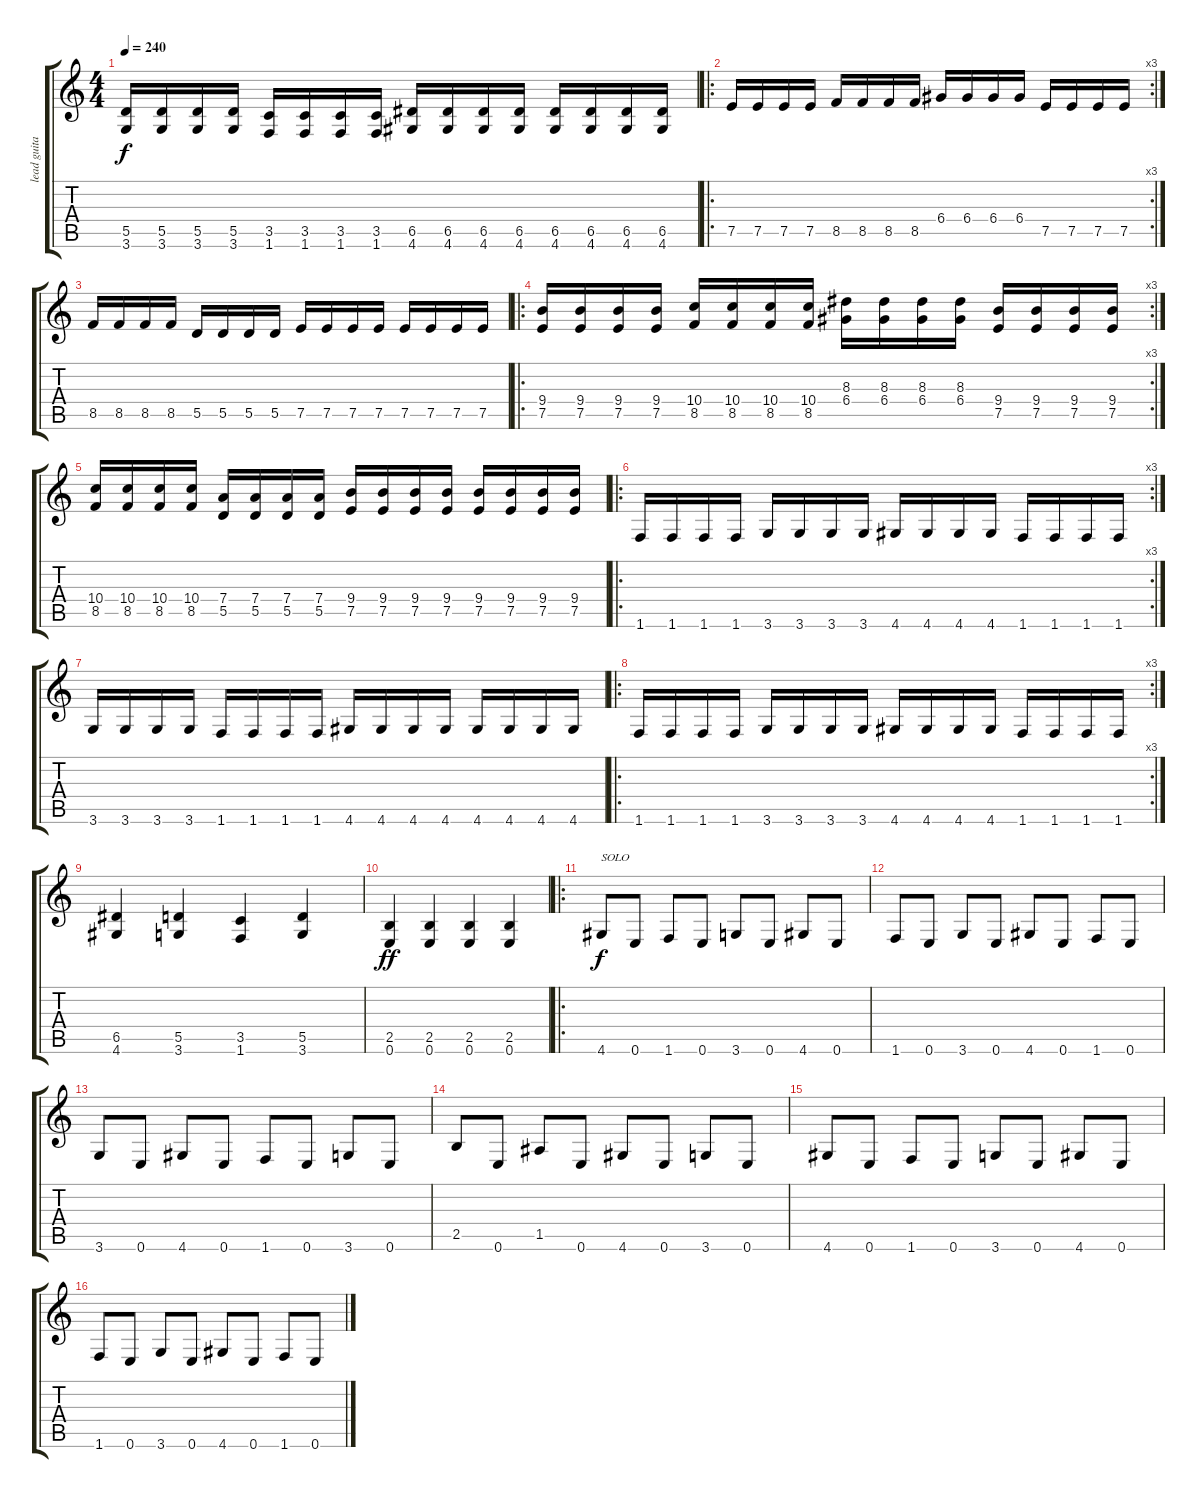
\track ("lead guitar " "lead guita") {instrument distortionguitar}
\staff {score tabs}
\tuning (E4 B3 G3 D3 A2 E2) {hide}
\ts (4 4)
\tempo 240
\clef g2
\ks c
(5.5 3.6).16{dy f} (5.5 3.6).16 (5.5 3.6).16 (5.5 3.6).16 (3.5 1.6).16 (3.5 1.6).16 (3.5 1.6).16 (3.5 1.6).16 (6.5 4.6).16 (6.5 4.6).16 (6.5 4.6).16 (6.5 4.6).16 (6.5 4.6).16 (6.5 4.6).16 (6.5 4.6).16 (6.5 4.6).16 |
\ro
\rc 3
7.5.16 7.5.16 7.5.16 7.5.16 8.5.16 8.5.16 8.5.16 8.5.16 6.4.16 6.4.16 6.4.16 6.4.16 7.5.16 7.5.16 7.5.16 7.5.16 |
8.5.16 8.5.16 8.5.16 8.5.16 5.5.16 5.5.16 5.5.16 5.5.16 7.5.16 7.5.16 7.5.16 7.5.16 7.5.16 7.5.16 7.5.16 7.5.16 |
\ro
\rc 3
(9.4 7.5).16 (9.4 7.5).16 (9.4 7.5).16 (9.4 7.5).16 (10.4 8.5).16 (10.4 8.5).16 (10.4 8.5).16 (10.4 8.5).16 (8.3 6.4).16 (8.3 6.4).16 (8.3 6.4).16 (8.3 6.4).16 (9.4 7.5).16 (9.4 7.5).16 (9.4 7.5).16 (9.4 7.5).16 |
(10.4 8.5).16 (10.4 8.5).16 (10.4 8.5).16 (10.4 8.5).16 (7.4 5.5).16 (7.4 5.5).16 (7.4 5.5).16 (7.4 5.5).16 (9.4 7.5).16 (9.4 7.5).16 (9.4 7.5).16 (9.4 7.5).16 (9.4 7.5).16 (9.4 7.5).16 (9.4 7.5).16 (9.4 7.5).16 |
\ro
\rc 3
1.6.16 1.6.16 1.6.16 1.6.16 3.6.16 3.6.16 3.6.16 3.6.16 4.6.16 4.6.16 4.6.16 4.6.16 1.6.16 1.6.16 1.6.16 1.6.16 |
3.6.16 3.6.16 3.6.16 3.6.16 1.6.16 1.6.16 1.6.16 1.6.16 4.6.16 4.6.16 4.6.16 4.6.16 4.6.16 4.6.16 4.6.16 4.6.16 |
\ro
\rc 3
1.6.16 1.6.16 1.6.16 1.6.16 3.6.16 3.6.16 3.6.16 3.6.16 4.6.16 4.6.16 4.6.16 4.6.16 1.6.16 1.6.16 1.6.16 1.6.16 |
(6.5 4.6).4 (5.5 3.6).4 (3.5 1.6).4 (5.5 3.6).4 |
(2.5 0.6).4{dy ff} (2.5 0.6).4 (2.5 0.6).4 (2.5 0.6).4 |
\ro
4.6.8{txt "SOLO" dy f} 0.6.8 1.6.8 0.6.8 3.6.8 0.6.8 4.6.8 0.6.8 |
1.6.8 0.6.8 3.6.8 0.6.8 4.6.8 0.6.8 1.6.8 0.6.8 |
3.6.8 0.6.8 4.6.8 0.6.8 1.6.8 0.6.8 3.6.8 0.6.8 |
2.5.8 0.6.8 1.5.8 0.6.8 4.6.8 0.6.8 3.6.8 0.6.8 |
4.6.8 0.6.8 1.6.8 0.6.8 3.6.8 0.6.8 4.6.8 0.6.8 |
1.6.8 0.6.8 3.6.8 0.6.8 4.6.8 0.6.8 1.6.8 0.6.8
